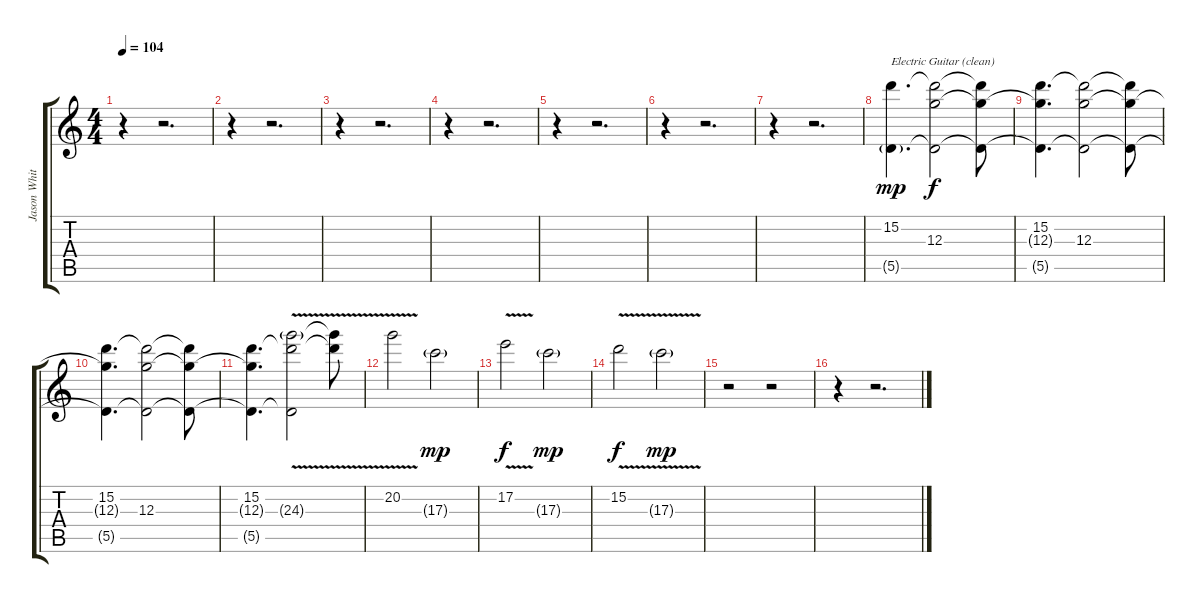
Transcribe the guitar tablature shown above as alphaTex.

\track ("Jason White2" "Jason Whit") {instrument electricguitarclean}
\staff {score tabs}
\tuning (E4 B3 G3 D3 A2 E2) {hide}
\ts (4 4)
\tempo 104
\clef g2
\ks c
r.4{dy f} r.2{d} |
r.4 r.2{d} |
r.4 r.2{d} |
r.4 r.2{d} |
r.4 r.2{d} |
r.4 r.2{d} |
r.4 r.2{d} |
(15.2 5.5{g}).4{d txt "Electric Guitar (clean)" dy mp} (15.2{t} 12.3 5.5{t}).2{dy f} (15.2{t} 12.3{t} 5.5{t}).8 |
(15.2 12.3{t} 5.5{t}).4{d} (15.2{t} 12.3 5.5{t}).2 (15.2{t} 12.3{t} 5.5{t}).8 |
(15.2 12.3{t} 5.5{t}).4{d} (15.2{t} 12.3 5.5{t}).2 (15.2{t} 12.3{t} 5.5{t}).8 |
(15.2 12.3{t} 5.5{t}).4{d} (15.2{t} 24.3{v g} 5.5{t}).2 (15.2{t} 24.3{t}).8 |
20.2{v}.2 17.3{g}.2{dy mp} |
17.2{v}.2{dy f} 17.3{g}.2{dy mp} |
15.2{v}.2{dy f} 17.3{v g}.2{dy mp} |
r.2 r.2 |
r.4 r.2{d}
